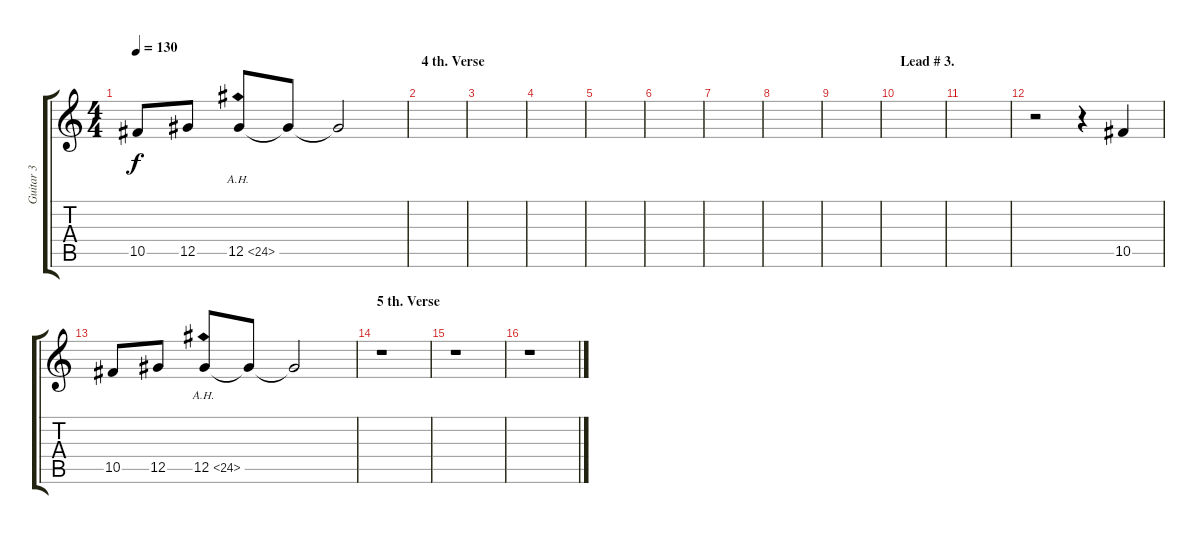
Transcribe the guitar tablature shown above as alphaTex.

\track ("Guitar 3" "Guitar 3") {instrument distortionguitar}
\staff {score tabs}
\tuning (Eb4 Bb3 Gb3 Db3 Ab2 Eb2) {hide}
\ts (4 4)
\tempo 130
\clef g2
\ks c
10.5.8{dy f} 12.5.8 12.5{ah 12}.8 12.5{t}.8 12.5{t}.2 |
\section ("" "4 th. Verse")
|
|
|
|
|
|
|
|
\section ("" "Lead # 3.")
|
|
r.2 r.4 10.5.4 |
10.5.8 12.5.8 12.5{ah 12}.8 12.5{t}.8 12.5{t}.2 |
\section ("" "5 th. Verse")
r.1 |
r.1 |
r.1
